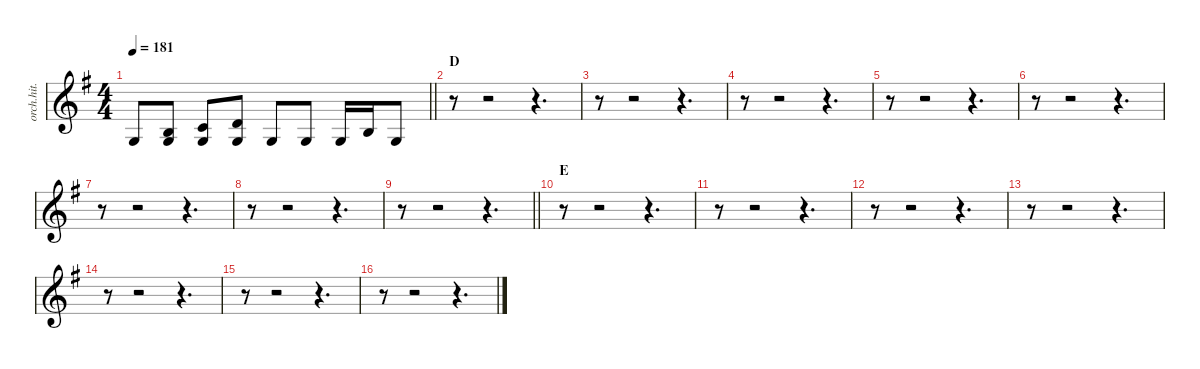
\defaultSystemsLayout 4
\hideDynamics
\bracketExtendMode nobrackets
\track ("Synth II" "orch.hit.") {instrument orchestrahit}
\staff {score}
\tuning (E4 B3 G3 D3 A2 E2)
\ts (4 4)
\tempo 181
\clef g2
\barLineRight lightlight
\ks g
0.3{acc forcenatural}.8{dy f} (0.2{acc forcenatural} 0.3{acc forcenatural}).8 (1.2{acc forcenatural} 0.3{acc forcenatural}).8 (3.2{acc forcenatural} 0.3{acc forcenatural}).8 0.3{acc forcenatural}.8 0.3{acc forcenatural}.8 0.3{acc forcenatural}.16 0.2{acc forcenatural}.16 0.3{acc forcenatural}.8 |
\section ("" "D")
r.8 r.2 r.4{d} |
r.8 r.2 r.4{d} |
r.8 r.2 r.4{d} |
r.8 r.2 r.4{d} |
r.8 r.2 r.4{d} |
r.8 r.2 r.4{d} |
r.8 r.2 r.4{d} |
\barLineRight lightlight
r.8 r.2 r.4{d} |
\section ("" "E")
r.8 r.2 r.4{d} |
r.8 r.2 r.4{d} |
r.8 r.2 r.4{d} |
r.8 r.2 r.4{d} |
r.8 r.2 r.4{d} |
r.8 r.2 r.4{d} |
r.8 r.2 r.4{d}
